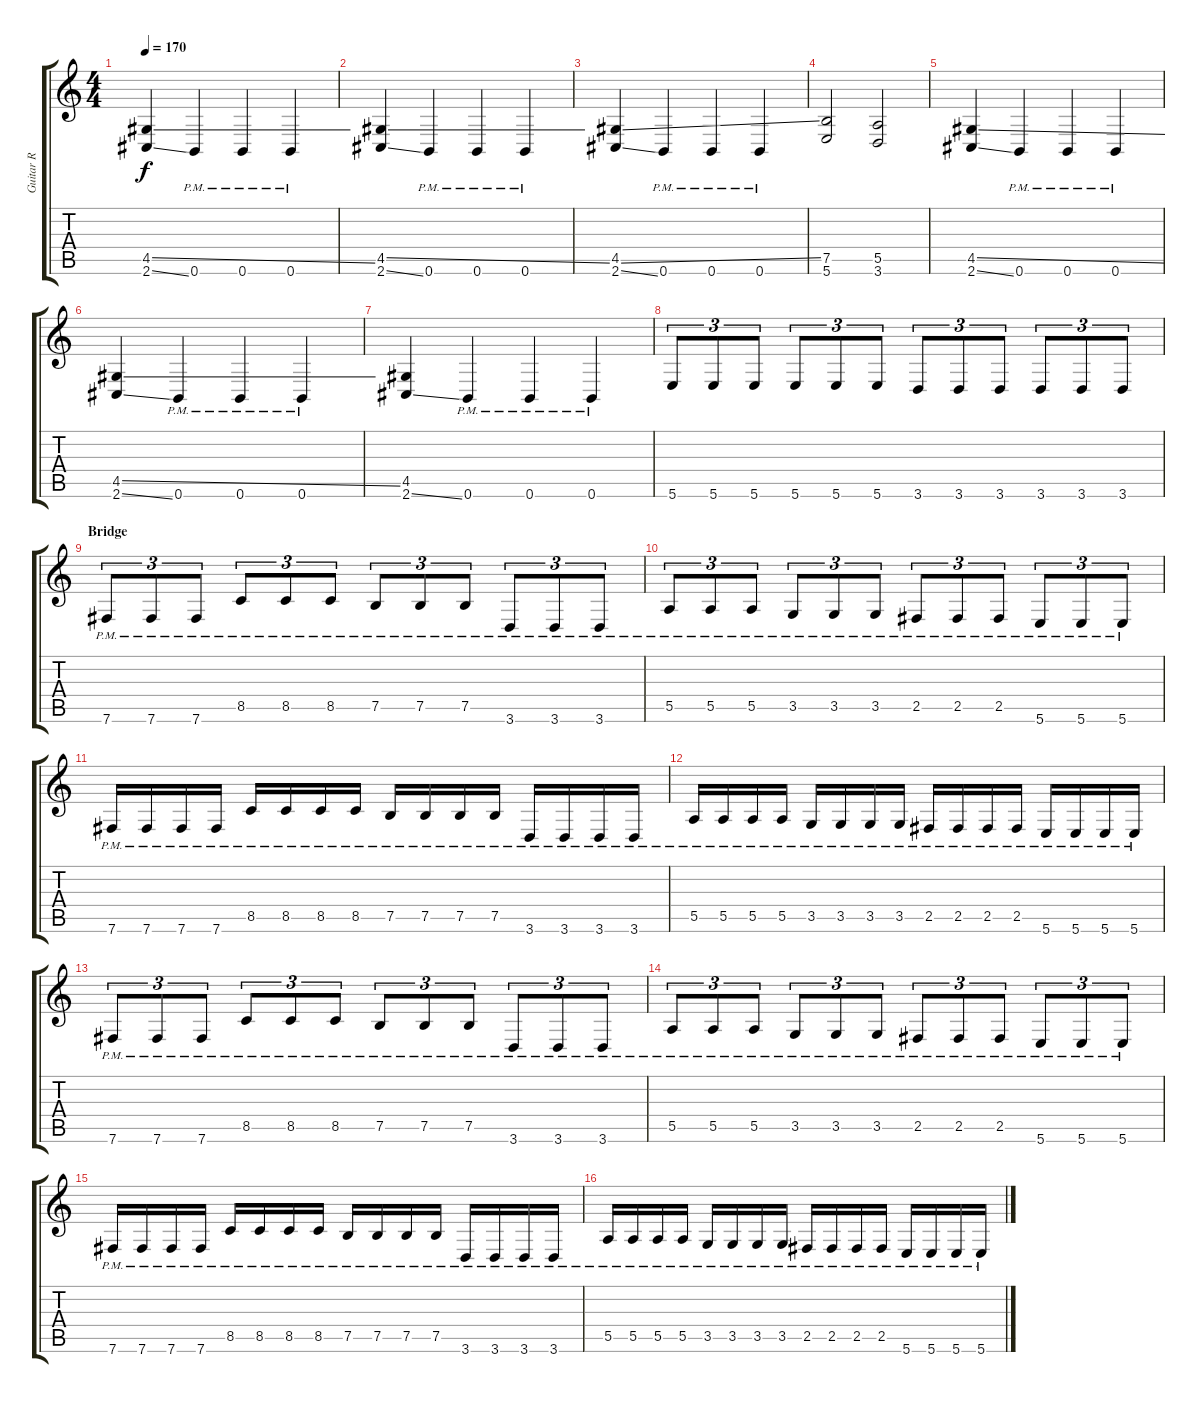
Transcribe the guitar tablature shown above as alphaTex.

\track ("Guitar R" "Guitar R") {instrument distortionguitar}
\staff {score tabs}
\tuning (B3 Gb3 D3 A2 E2 B1) {hide}
\ts (4 4)
\tempo 170
\clef g2
\ks c
(4.5{ss} 2.6{ss}).4{dy f} 0.6{pm}.4 0.6{pm}.4 0.6{pm}.4 |
(4.5{ss} 2.6{ss}).4 0.6{pm}.4 0.6{pm}.4 0.6{pm}.4 |
(4.5{ss} 2.6{ss}).4 0.6{pm}.4 0.6{pm}.4 0.6{pm}.4 |
(7.5 5.6).2 (5.5 3.6).2 |
(4.5{ss} 2.6{ss}).4 0.6{pm}.4 0.6{pm}.4 0.6{pm}.4 |
(4.5{ss} 2.6{ss}).4 0.6{pm}.4 0.6{pm}.4 0.6{pm}.4 |
(4.5 2.6{ss}).4 0.6{pm}.4 0.6{pm}.4 0.6{pm}.4 |
5.6.8{tu (3 2)} 5.6.8{tu (3 2)} 5.6.8{tu (3 2)} 5.6.8{tu (3 2)} 5.6.8{tu (3 2)} 5.6.8{tu (3 2)} 3.6.8{tu (3 2)} 3.6.8{tu (3 2)} 3.6.8{tu (3 2)} 3.6.8{tu (3 2)} 3.6.8{tu (3 2)} 3.6.8{tu (3 2)} |
\section ("" "Bridge")
7.6{pm}.8{tu (3 2)} 7.6{pm}.8{tu (3 2)} 7.6{pm}.8{tu (3 2)} 8.5{pm}.8{tu (3 2)} 8.5{pm}.8{tu (3 2)} 8.5{pm}.8{tu (3 2)} 7.5{pm}.8{tu (3 2)} 7.5{pm}.8{tu (3 2)} 7.5{pm}.8{tu (3 2)} 3.6{pm}.8{tu (3 2)} 3.6{pm}.8{tu (3 2)} 3.6{pm}.8{tu (3 2)} |
5.5{pm}.8{tu (3 2)} 5.5{pm}.8{tu (3 2)} 5.5{pm}.8{tu (3 2)} 3.5{pm}.8{tu (3 2)} 3.5{pm}.8{tu (3 2)} 3.5{pm}.8{tu (3 2)} 2.5{pm}.8{tu (3 2)} 2.5{pm}.8{tu (3 2)} 2.5{pm}.8{tu (3 2)} 5.6{pm}.8{tu (3 2)} 5.6{pm}.8{tu (3 2)} 5.6{pm}.8{tu (3 2)} |
7.6{pm}.16 7.6{pm}.16 7.6{pm}.16 7.6{pm}.16 8.5{pm}.16 8.5{pm}.16 8.5{pm}.16 8.5{pm}.16 7.5{pm}.16 7.5{pm}.16 7.5{pm}.16 7.5{pm}.16 3.6{pm}.16 3.6{pm}.16 3.6{pm}.16 3.6{pm}.16 |
5.5{pm}.16 5.5{pm}.16 5.5{pm}.16 5.5{pm}.16 3.5{pm}.16 3.5{pm}.16 3.5{pm}.16 3.5{pm}.16 2.5{pm}.16 2.5{pm}.16 2.5{pm}.16 2.5{pm}.16 5.6{pm}.16 5.6{pm}.16 5.6{pm}.16 5.6{pm}.16 |
7.6{pm}.8{tu (3 2)} 7.6{pm}.8{tu (3 2)} 7.6{pm}.8{tu (3 2)} 8.5{pm}.8{tu (3 2)} 8.5{pm}.8{tu (3 2)} 8.5{pm}.8{tu (3 2)} 7.5{pm}.8{tu (3 2)} 7.5{pm}.8{tu (3 2)} 7.5{pm}.8{tu (3 2)} 3.6{pm}.8{tu (3 2)} 3.6{pm}.8{tu (3 2)} 3.6{pm}.8{tu (3 2)} |
5.5{pm}.8{tu (3 2)} 5.5{pm}.8{tu (3 2)} 5.5{pm}.8{tu (3 2)} 3.5{pm}.8{tu (3 2)} 3.5{pm}.8{tu (3 2)} 3.5{pm}.8{tu (3 2)} 2.5{pm}.8{tu (3 2)} 2.5{pm}.8{tu (3 2)} 2.5{pm}.8{tu (3 2)} 5.6{pm}.8{tu (3 2)} 5.6{pm}.8{tu (3 2)} 5.6{pm}.8{tu (3 2)} |
7.6{pm}.16 7.6{pm}.16 7.6{pm}.16 7.6{pm}.16 8.5{pm}.16 8.5{pm}.16 8.5{pm}.16 8.5{pm}.16 7.5{pm}.16 7.5{pm}.16 7.5{pm}.16 7.5{pm}.16 3.6{pm}.16 3.6{pm}.16 3.6{pm}.16 3.6{pm}.16 |
5.5{pm}.16 5.5{pm}.16 5.5{pm}.16 5.5{pm}.16 3.5{pm}.16 3.5{pm}.16 3.5{pm}.16 3.5{pm}.16 2.5{pm}.16 2.5{pm}.16 2.5{pm}.16 2.5{pm}.16 5.6{pm}.16 5.6{pm}.16 5.6{pm}.16 5.6{pm}.16
